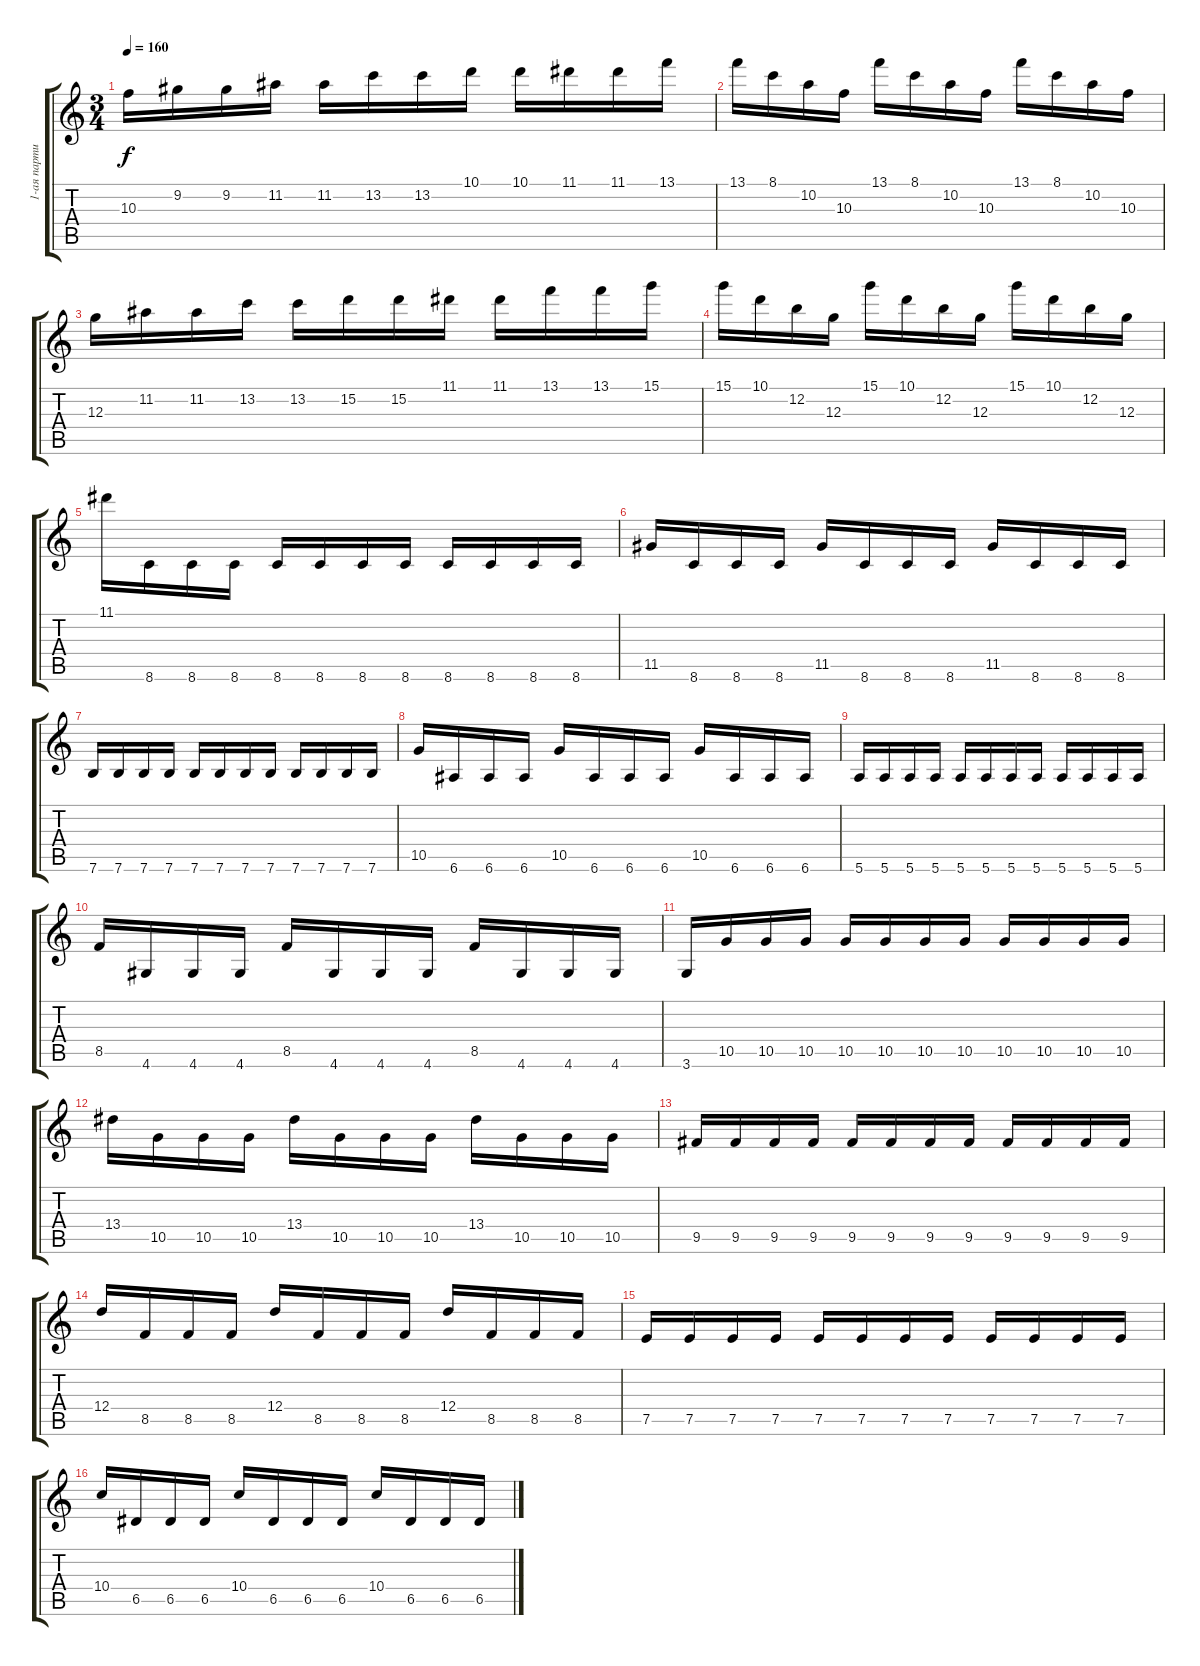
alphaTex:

\track ("1-ая партия by Rem Efa" "1-ая парти") {instrument overdrivenguitar}
\staff {score tabs}
\tuning (E4 B3 G3 D3 A2 E2) {hide}
\ts (3 4)
\tempo 160
\clef g2
\ks c
10.3.16{dy f} 9.2.16 9.2.16 11.2.16 11.2.16 13.2.16 13.2.16 10.1.16 10.1.16 11.1.16 11.1.16 13.1.16 |
13.1.16 8.1.16 10.2.16 10.3.16 13.1.16 8.1.16 10.2.16 10.3.16 13.1.16 8.1.16 10.2.16 10.3.16 |
12.3.16 11.2.16 11.2.16 13.2.16 13.2.16 15.2.16 15.2.16 11.1.16 11.1.16 13.1.16 13.1.16 15.1.16 |
15.1.16 10.1.16 12.2.16 12.3.16 15.1.16 10.1.16 12.2.16 12.3.16 15.1.16 10.1.16 12.2.16 12.3.16 |
11.1.16 8.6.16 8.6.16 8.6.16 8.6.16 8.6.16 8.6.16 8.6.16 8.6.16 8.6.16 8.6.16 8.6.16 |
11.5.16 8.6.16 8.6.16 8.6.16 11.5.16 8.6.16 8.6.16 8.6.16 11.5.16 8.6.16 8.6.16 8.6.16 |
7.6.16 7.6.16 7.6.16 7.6.16 7.6.16 7.6.16 7.6.16 7.6.16 7.6.16 7.6.16 7.6.16 7.6.16 |
10.5.16 6.6.16 6.6.16 6.6.16 10.5.16 6.6.16 6.6.16 6.6.16 10.5.16 6.6.16 6.6.16 6.6.16 |
5.6.16 5.6.16 5.6.16 5.6.16 5.6.16 5.6.16 5.6.16 5.6.16 5.6.16 5.6.16 5.6.16 5.6.16 |
8.5.16 4.6.16 4.6.16 4.6.16 8.5.16 4.6.16 4.6.16 4.6.16 8.5.16 4.6.16 4.6.16 4.6.16 |
3.6.16 10.5.16 10.5.16 10.5.16 10.5.16 10.5.16 10.5.16 10.5.16 10.5.16 10.5.16 10.5.16 10.5.16 |
13.4.16 10.5.16 10.5.16 10.5.16 13.4.16 10.5.16 10.5.16 10.5.16 13.4.16 10.5.16 10.5.16 10.5.16 |
9.5.16 9.5.16 9.5.16 9.5.16 9.5.16 9.5.16 9.5.16 9.5.16 9.5.16 9.5.16 9.5.16 9.5.16 |
12.4.16 8.5.16 8.5.16 8.5.16 12.4.16 8.5.16 8.5.16 8.5.16 12.4.16 8.5.16 8.5.16 8.5.16 |
7.5.16 7.5.16 7.5.16 7.5.16 7.5.16 7.5.16 7.5.16 7.5.16 7.5.16 7.5.16 7.5.16 7.5.16 |
10.4.16 6.5.16 6.5.16 6.5.16 10.4.16 6.5.16 6.5.16 6.5.16 10.4.16 6.5.16 6.5.16 6.5.16
